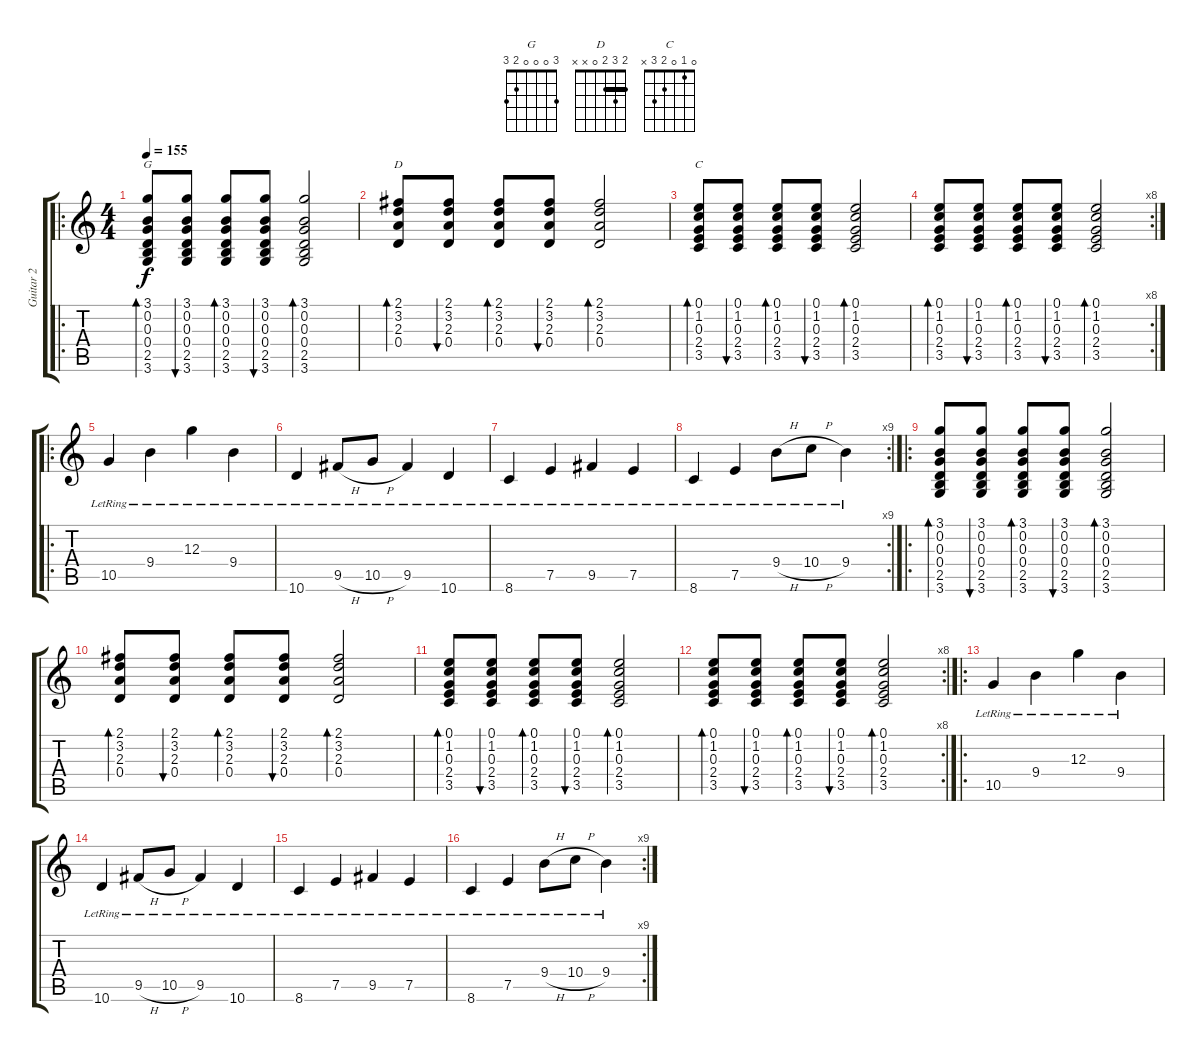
\track ("Guitar 2 " "Guitar 2 ") {instrument acousticguitarsteel}
\staff {score tabs}
\tuning (E4 B3 G3 D3 A2 E2) {hide}
\chord ("G" 3 0 0 0 2 3)
\chord ("D" 2 3 2 0 x x) {barre 2}
\chord ("C" 0 1 0 2 3 x)
\ro
\ts (4 4)
\tempo 155
\clef g2
\ks c
(3.1 0.2 0.3 0.4 2.5 3.6).8{bd 120 ch "G" dy f} (3.1 0.2 0.3 0.4 2.5 3.6).8{bu 120} (3.1 0.2 0.3 0.4 2.5 3.6).8{bd 120} (3.1 0.2 0.3 0.4 2.5 3.6).8{bu 120} (3.1 0.2 0.3 0.4 2.5 3.6).2{bd 120} |
(2.1 3.2 2.3 0.4).8{bd 120 ch "D"} (2.1 3.2 2.3 0.4).8{bu 120} (2.1 3.2 2.3 0.4).8{bd 120} (2.1 3.2 2.3 0.4).8{bu 120} (2.1 3.2 2.3 0.4).2{bd 120} |
(0.1 1.2 0.3 2.4 3.5).8{bd 120 ch "C"} (0.1 1.2 0.3 2.4 3.5).8{bu 120} (0.1 1.2 0.3 2.4 3.5).8{bd 120} (0.1 1.2 0.3 2.4 3.5).8{bu 120} (0.1 1.2 0.3 2.4 3.5).2{bd 120} |
\rc 8
(0.1 1.2 0.3 2.4 3.5).8{bd 120} (0.1 1.2 0.3 2.4 3.5).8{bu 120} (0.1 1.2 0.3 2.4 3.5).8{bd 120} (0.1 1.2 0.3 2.4 3.5).8{bu 120} (0.1 1.2 0.3 2.4 3.5).2{bd 120} |
\ro
10.5{lr}.4 9.4{lr}.4 12.3{lr}.4 9.4{lr}.4 |
10.6{lr}.4 9.5{h lr}.8 10.5{h lr}.8 9.5{lr}.4 10.6{lr}.4 |
8.6{lr}.4 7.5{lr}.4 9.5{lr}.4 7.5{lr}.4 |
\rc 9
8.6{lr}.4 7.5{lr}.4 9.4{h lr}.8 10.4{h lr}.8 9.4{lr}.4 |
\ro
(3.1 0.2 0.3 0.4 2.5 3.6).8{bd 120} (3.1 0.2 0.3 0.4 2.5 3.6).8{bu 120} (3.1 0.2 0.3 0.4 2.5 3.6).8{bd 120} (3.1 0.2 0.3 0.4 2.5 3.6).8{bu 120} (3.1 0.2 0.3 0.4 2.5 3.6).2{bd 120} |
(2.1 3.2 2.3 0.4).8{bd 120} (2.1 3.2 2.3 0.4).8{bu 120} (2.1 3.2 2.3 0.4).8{bd 120} (2.1 3.2 2.3 0.4).8{bu 120} (2.1 3.2 2.3 0.4).2{bd 120} |
(0.1 1.2 0.3 2.4 3.5).8{bd 120} (0.1 1.2 0.3 2.4 3.5).8{bu 120} (0.1 1.2 0.3 2.4 3.5).8{bd 120} (0.1 1.2 0.3 2.4 3.5).8{bu 120} (0.1 1.2 0.3 2.4 3.5).2{bd 120} |
\rc 8
(0.1 1.2 0.3 2.4 3.5).8{bd 120} (0.1 1.2 0.3 2.4 3.5).8{bu 120} (0.1 1.2 0.3 2.4 3.5).8{bd 120} (0.1 1.2 0.3 2.4 3.5).8{bu 120} (0.1 1.2 0.3 2.4 3.5).2{bd 120} |
\ro
10.5{lr}.4 9.4{lr}.4 12.3{lr}.4 9.4{lr}.4 |
10.6{lr}.4 9.5{h lr}.8 10.5{h lr}.8 9.5{lr}.4 10.6{lr}.4 |
8.6{lr}.4 7.5{lr}.4 9.5{lr}.4 7.5{lr}.4 |
\rc 9
8.6{lr}.4 7.5{lr}.4 9.4{h lr}.8 10.4{h lr}.8 9.4{lr}.4
